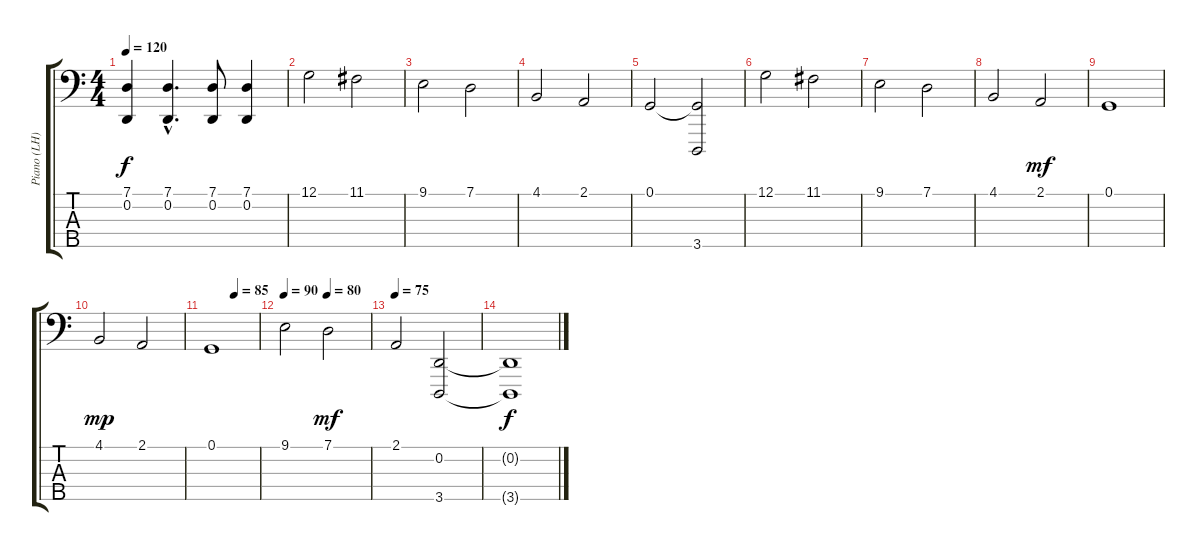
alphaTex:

\track ("Piano (LH)" "Piano (LH)") {instrument acousticgrandpiano}
\staff {score tabs}
\tuning (G2 D2 A1 E1 B0) {hide}
\ts (4 4)
\tempo 120
\clef f4
\ks c
(7.1 0.2).4{dy f} (7.1{hac} 0.2{hac}).4{d} (7.1 0.2).8 (7.1 0.2).4 |
12.1.2 11.1.2 |
9.1.2 7.1.2 |
4.1.2 2.1.2 |
0.1.2 (0.1{t} 3.5).2 |
12.1.2 11.1.2 |
9.1.2 7.1.2 |
4.1.2 2.1.2{dy mf} |
0.1.1 |
4.1.2{dy mp} 2.1.2 |
\tempo (85 0.5)
0.1.1 |
\tempo 90
\tempo (80 0.5)
9.1.2 7.1.2{dy mf} |
\tempo 65
\tempo 75
2.1.2 (0.2 3.5).2 |
(0.2{t} 3.5{t}).1{dy f}
